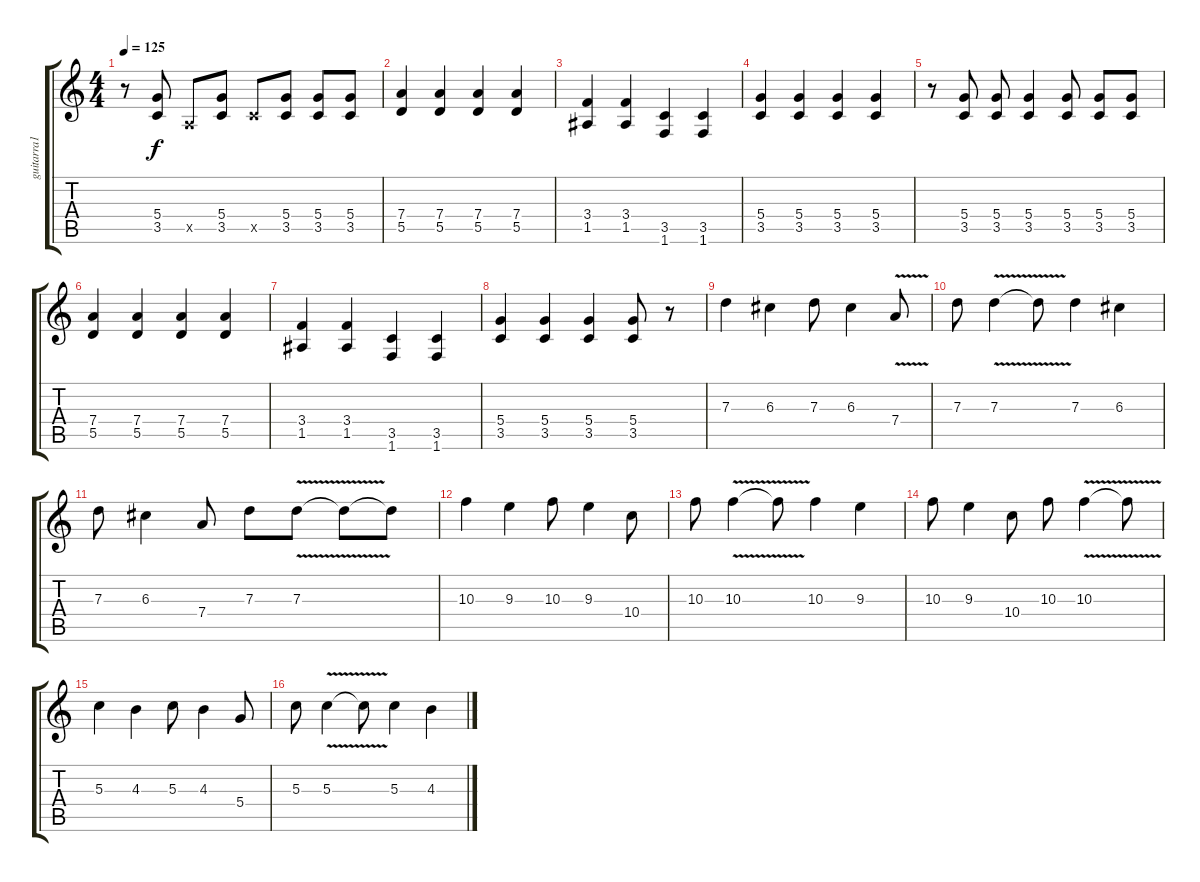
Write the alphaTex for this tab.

\track ("guitarra1" "guitarra1") {instrument distortionguitar}
\staff {score tabs}
\tuning (E4 B3 G3 D3 A2 E2) {hide}
\ts (4 4)
\tempo 125
\clef g2
\ks c
r.8{dy f} (5.4 3.5).8 0.5{x}.8 (5.4 3.5).8 3.5{x}.8 (5.4 3.5).8 (5.4 3.5).8 (5.4 3.5).8 |
(7.4 5.5).4 (7.4 5.5).4 (7.4 5.5).4 (7.4 5.5).4 |
(3.4 1.5).4 (3.4 1.5).4 (3.5 1.6).4 (3.5 1.6).4 |
(5.4 3.5).4 (5.4 3.5).4 (5.4 3.5).4 (5.4 3.5).4 |
r.8 (5.4 3.5).8 (5.4 3.5).8 (5.4 3.5).4 (5.4 3.5).8 (5.4 3.5).8 (5.4 3.5).8 |
(7.4 5.5).4 (7.4 5.5).4 (7.4 5.5).4 (7.4 5.5).4 |
(3.4 1.5).4 (3.4 1.5).4 (3.5 1.6).4 (3.5 1.6).4 |
(5.4 3.5).4 (5.4 3.5).4 (5.4 3.5).4 (5.4 3.5).8 r.8 |
7.3.4 6.3.4 7.3.8 6.3.4 7.4{v}.8 |
7.3.8 7.3{v}.4 7.3{t}.8 7.3.4 6.3.4 |
7.3.8 6.3.4 7.4.8 7.3.8 7.3{v}.8 7.3{t}.8 7.3{t}.8 |
10.3.4 9.3.4 10.3.8 9.3.4 10.4.8 |
10.3.8 10.3{v}.4 10.3{t}.8 10.3.4 9.3.4 |
10.3.8 9.3.4 10.4.8 10.3.8 10.3{v}.4 10.3{t}.8 |
5.3.4 4.3.4 5.3.8 4.3.4 5.4.8 |
5.3.8 5.3{v}.4 5.3{t}.8 5.3.4 4.3.4
